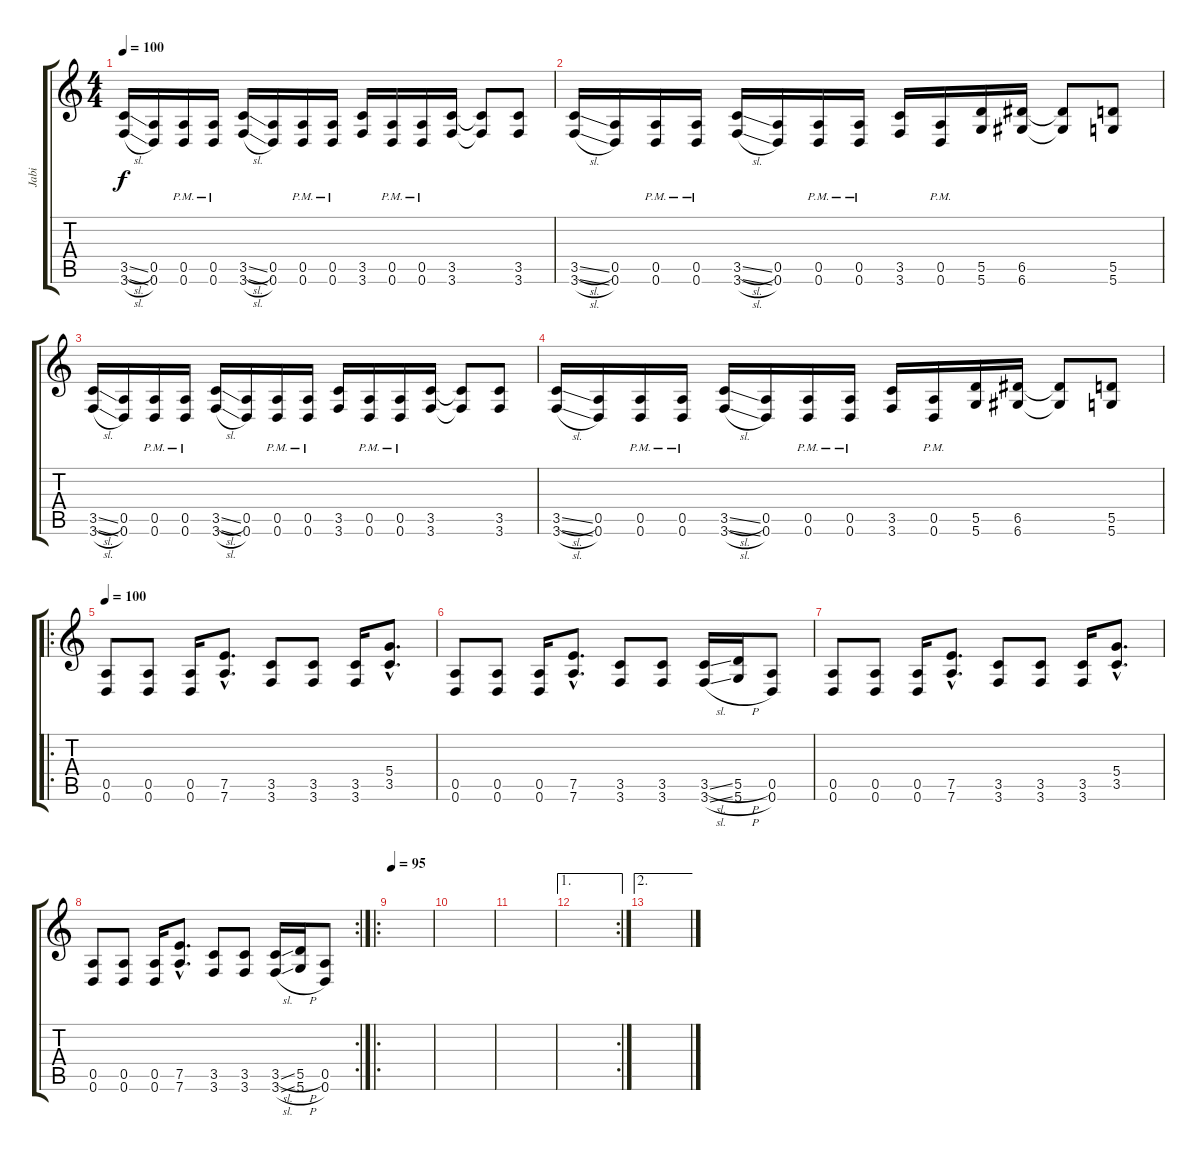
\track ("Jabi" "Jabi") {instrument distortionguitar}
\staff {score tabs}
\tuning (E4 B3 G3 D3 A2 D2) {hide}
\ts (4 4)
\tempo 100
\clef g2
\ks c
(3.5{sl} 3.6{sl}).16{dy f} (0.5 0.6).16 (0.5{pm} 0.6{pm}).16 (0.5{pm} 0.6{pm}).16 (3.5{sl} 3.6{sl}).16 (0.5 0.6).16 (0.5{pm} 0.6{pm}).16 (0.5{pm} 0.6{pm}).16 (3.5 3.6).16 (0.5{pm} 0.6{pm}).16 (0.5{pm} 0.6{pm}).16 (3.5 3.6).16 (3.5{t} 3.6{t}).8 (3.5 3.6).8 |
(3.5{sl} 3.6{sl}).16 (0.5 0.6).16 (0.5{pm} 0.6{pm}).16 (0.5{pm} 0.6{pm}).16 (3.5{sl} 3.6{sl}).16 (0.5 0.6).16 (0.5{pm} 0.6{pm}).16 (0.5{pm} 0.6{pm}).16 (3.5 3.6).16 (0.5{pm} 0.6{pm}).16 (5.5 5.6).16 (6.5 6.6).16 (6.5{t} 6.6{t}).8 (5.5 5.6).8 |
(3.5{sl} 3.6{sl}).16 (0.5 0.6).16 (0.5{pm} 0.6{pm}).16 (0.5{pm} 0.6{pm}).16 (3.5{sl} 3.6{sl}).16 (0.5 0.6).16 (0.5{pm} 0.6{pm}).16 (0.5{pm} 0.6{pm}).16 (3.5 3.6).16 (0.5{pm} 0.6{pm}).16 (0.5{pm} 0.6{pm}).16 (3.5 3.6).16 (3.5{t} 3.6{t}).8 (3.5 3.6).8 |
(3.5{sl} 3.6{sl}).16 (0.5 0.6).16 (0.5{pm} 0.6{pm}).16 (0.5{pm} 0.6{pm}).16 (3.5{sl} 3.6{sl}).16 (0.5 0.6).16 (0.5{pm} 0.6{pm}).16 (0.5{pm} 0.6{pm}).16 (3.5 3.6).16 (0.5{pm} 0.6{pm}).16 (5.5 5.6).16 (6.5 6.6).16 (6.5{t} 6.6{t}).8 (5.5 5.6).8 |
\ro
\tempo 100
(0.5 0.6).8 (0.5 0.6).8 (0.5 0.6).16 (7.5{hac} 7.6{hac}).8{d} (3.5 3.6).8 (3.5 3.6).8 (3.5 3.6).16 (5.4{hac} 3.5{hac}).8{d} |
(0.5 0.6).8 (0.5 0.6).8 (0.5 0.6).16 (7.5{hac} 7.6{hac}).8{d} (3.5 3.6).8 (3.5 3.6).8 (3.5{sl} 3.6{sl}).16 (5.5{h} 5.6{h}).16 (0.5 0.6).8 |
(0.5 0.6).8 (0.5 0.6).8 (0.5 0.6).16 (7.5{hac} 7.6{hac}).8{d} (3.5 3.6).8 (3.5 3.6).8 (3.5 3.6).16 (5.4{hac} 3.5{hac}).8{d} |
\rc 2
(0.5 0.6).8 (0.5 0.6).8 (0.5 0.6).16 (7.5{hac} 7.6{hac}).8{d} (3.5 3.6).8 (3.5 3.6).8 (3.5{sl} 3.6{sl}).16 (5.5{h} 5.6{h}).16 (0.5 0.6).8 |
\ro
\tempo 95
|
|
|
\ae 1
\rc 2
|
\ae 2
